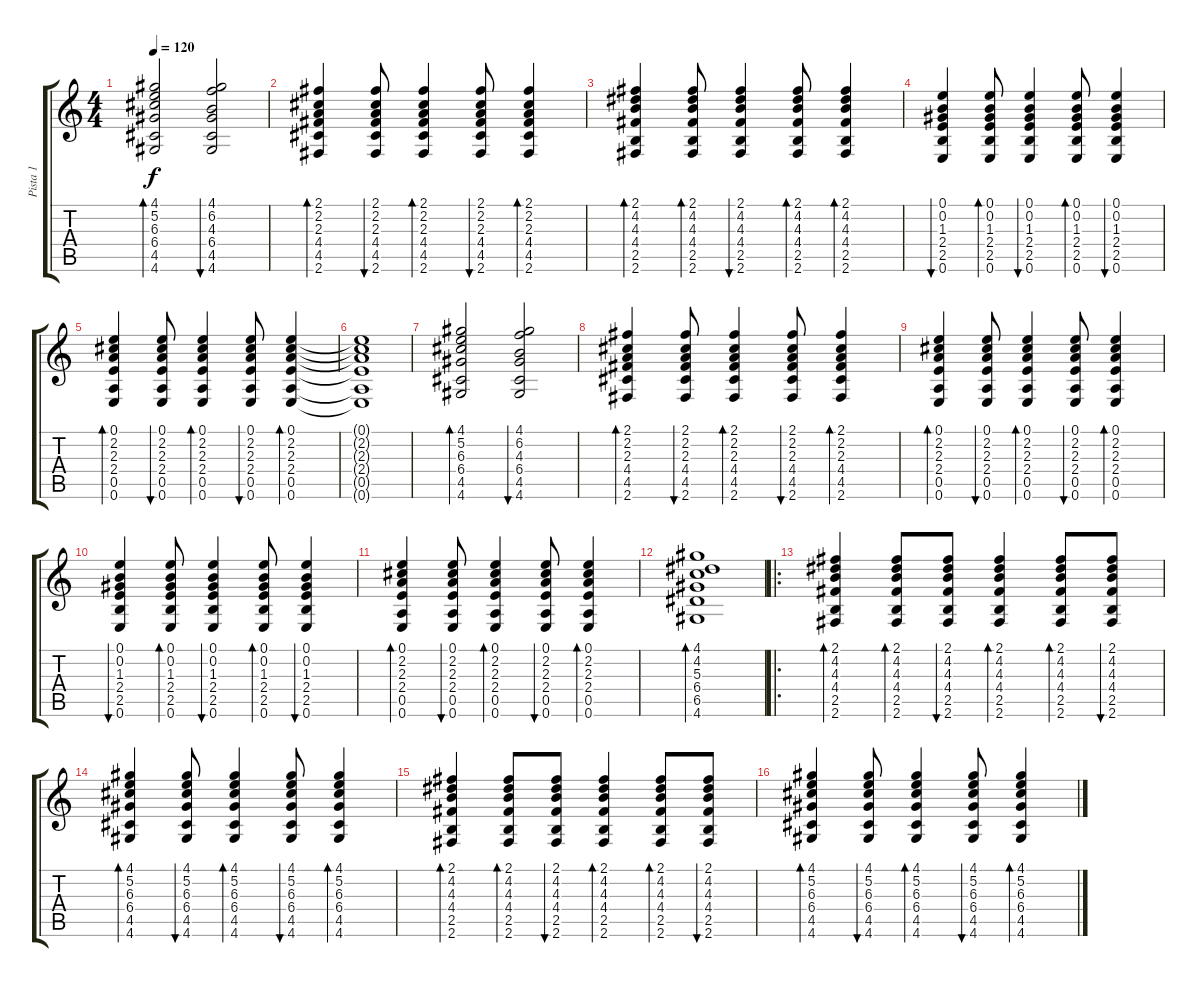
\track ("Pista 1" "Pista 1") {instrument acousticguitarnylon}
\staff {score tabs}
\tuning (E4 B3 G3 D3 A2 E2) {hide}
\ts (4 4)
\tempo 120
\clef g2
\ks c
(4.1 5.2 6.3 6.4 4.5 4.6).2{bd 60 dy f} (4.1 6.2 4.3 6.4 4.5 4.6).2{bu 60} |
(2.1 2.2 2.3 4.4 4.5 2.6).4{bd 60} (2.1 2.2 2.3 4.4 4.5 2.6).8{bu 60} (2.1 2.2 2.3 4.4 4.5 2.6).4{bd 60} (2.1 2.2 2.3 4.4 4.5 2.6).8{bu 60} (2.1 2.2 2.3 4.4 4.5 2.6).4{bd 60} |
(2.1 4.2 4.3 4.4 2.5 2.6).4{bd 60} (2.1 4.2 4.3 4.4 2.5 2.6).8{bd 60} (2.1 4.2 4.3 4.4 2.5 2.6).4{bu 60} (2.1 4.2 4.3 4.4 2.5 2.6).8{bd 60} (2.1 4.2 4.3 4.4 2.5 2.6).4{bd 60} |
(0.1 0.2 1.3 2.4 2.5 0.6).4{bu 60} (0.1 0.2 1.3 2.4 2.5 0.6).8{bd 60} (0.1 0.2 1.3 2.4 2.5 0.6).4{bu 60} (0.1 0.2 1.3 2.4 2.5 0.6).8{bd 60} (0.1 0.2 1.3 2.4 2.5 0.6).4{bu 60} |
(0.1 2.2 2.3 2.4 0.5 0.6).4{bd 60} (0.1 2.2 2.3 2.4 0.5 0.6).8{bu 60} (0.1 2.2 2.3 2.4 0.5 0.6).4{bd 60} (0.1 2.2 2.3 2.4 0.5 0.6).8{bu 60} (0.1 2.2 2.3 2.4 0.5 0.6).4{bd 60} |
(0.1{t} 2.2{t} 2.3{t} 2.4{t} 0.5{t} 0.6{t}).1 |
(4.1 5.2 6.3 6.4 4.5 4.6).2{bd 60} (4.1 6.2 4.3 6.4 4.5 4.6).2{bu 60} |
(2.1 2.2 2.3 4.4 4.5 2.6).4{bd 60} (2.1 2.2 2.3 4.4 4.5 2.6).8{bu 60} (2.1 2.2 2.3 4.4 4.5 2.6).4{bd 60} (2.1 2.2 2.3 4.4 4.5 2.6).8{bu 60} (2.1 2.2 2.3 4.4 4.5 2.6).4{bd 60} |
(0.1 2.2 2.3 2.4 0.5 0.6).4{bd 60} (0.1 2.2 2.3 2.4 0.5 0.6).8{bu 60} (0.1 2.2 2.3 2.4 0.5 0.6).4{bd 60} (0.1 2.2 2.3 2.4 0.5 0.6).8{bu 60} (0.1 2.2 2.3 2.4 0.5 0.6).4{bd 60} |
(0.1 0.2 1.3 2.4 2.5 0.6).4{bu 60} (0.1 0.2 1.3 2.4 2.5 0.6).8{bd 60} (0.1 0.2 1.3 2.4 2.5 0.6).4{bu 60} (0.1 0.2 1.3 2.4 2.5 0.6).8{bd 60} (0.1 0.2 1.3 2.4 2.5 0.6).4{bu 60} |
(0.1 2.2 2.3 2.4 0.5 0.6).4{bd 60} (0.1 2.2 2.3 2.4 0.5 0.6).8{bu 60} (0.1 2.2 2.3 2.4 0.5 0.6).4{bd 60} (0.1 2.2 2.3 2.4 0.5 0.6).8{bu 60} (0.1 2.2 2.3 2.4 0.5 0.6).4{bd 60} |
(4.1 4.2 5.3 6.4 6.5 4.6).1{bd 60} |
\ro
(2.1 4.2 4.3 4.4 2.5 2.6).4{bd 60} (2.1 4.2 4.3 4.4 2.5 2.6).8{bd 60} (2.1 4.2 4.3 4.4 2.5 2.6).8{bu 60} (2.1 4.2 4.3 4.4 2.5 2.6).4{bd 60} (2.1 4.2 4.3 4.4 2.5 2.6).8{bd 60} (2.1 4.2 4.3 4.4 2.5 2.6).8{bu 60} |
(4.1 5.2 6.3 6.4 4.5 4.6).4{bd 60} (4.1 5.2 6.3 6.4 4.5 4.6).8{bu 60} (4.1 5.2 6.3 6.4 4.5 4.6).4{bd 60} (4.1 5.2 6.3 6.4 4.5 4.6).8{bu 60} (4.1 5.2 6.3 6.4 4.5 4.6).4{bd 60} |
(2.1 4.2 4.3 4.4 2.5 2.6).4{bd 60} (2.1 4.2 4.3 4.4 2.5 2.6).8{bd 60} (2.1 4.2 4.3 4.4 2.5 2.6).8{bu 60} (2.1 4.2 4.3 4.4 2.5 2.6).4{bd 60} (2.1 4.2 4.3 4.4 2.5 2.6).8{bd 60} (2.1 4.2 4.3 4.4 2.5 2.6).8{bu 60} |
(4.1 5.2 6.3 6.4 4.5 4.6).4{bd 60} (4.1 5.2 6.3 6.4 4.5 4.6).8{bu 60} (4.1 5.2 6.3 6.4 4.5 4.6).4{bd 60} (4.1 5.2 6.3 6.4 4.5 4.6).8{bu 60} (4.1 5.2 6.3 6.4 4.5 4.6).4{bd 60}
